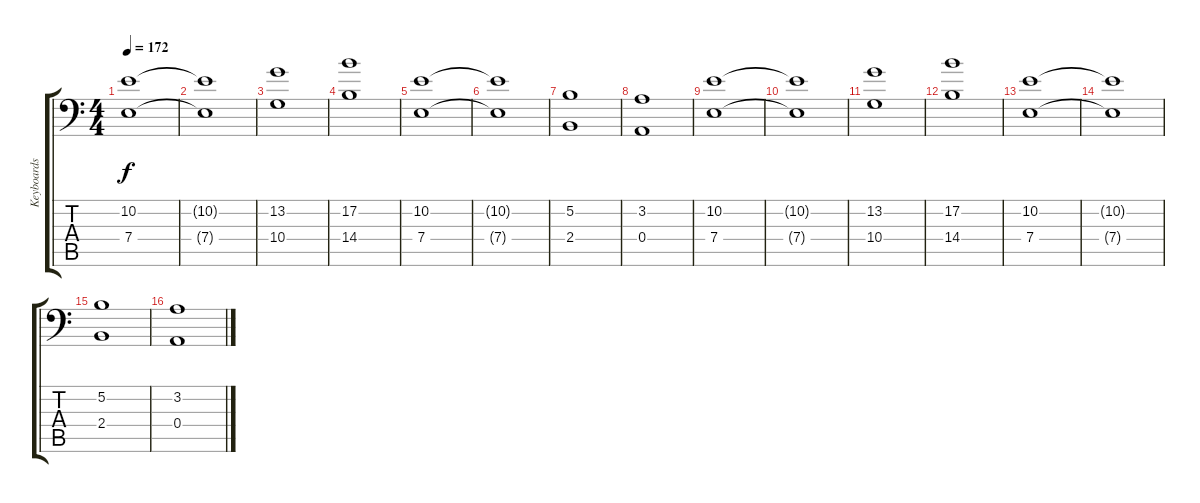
\track ("Keyboards" "Keyboards") {instrument synthstrings2}
\staff {score tabs}
\tuning (B3 Gb3 D3 A2 E2 A1) {hide}
\ts (4 4)
\tempo 172
\clef f4
\ks c
(10.2 7.4).1{dy f} |
(10.2{t} 7.4{t}).1 |
(13.2 10.4).1 |
(17.2 14.4).1 |
(10.2 7.4).1 |
(10.2{t} 7.4{t}).1 |
(5.2 2.4).1 |
(3.2 0.4).1 |
(10.2 7.4).1 |
(10.2{t} 7.4{t}).1 |
(13.2 10.4).1 |
(17.2 14.4).1 |
(10.2 7.4).1 |
(10.2{t} 7.4{t}).1 |
(5.2 2.4).1 |
(3.2 0.4).1
